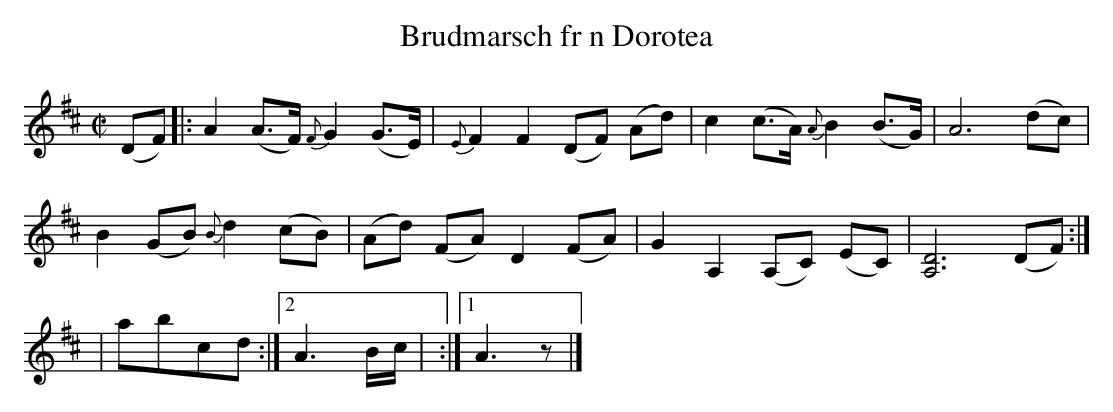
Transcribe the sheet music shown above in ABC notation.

X:1
T: Brudmarsch fr n Dorotea
M: C|
L: 1/8
K: D
(DF) |: A2(A>F) {F}G2(G>E) | {E}F2F2 (DF) (Ad) | c2(c>A) {A}B2(B>G) | A6 (dc) |
B2(GB) {B}d2(cB) | (Ad) (FA) D2(FA) | G2A,2 (A,C) (EC) | [A,D]6 (DF) :|
| abcd :|2 A3 B/c/ | :|1 A3 z |]
